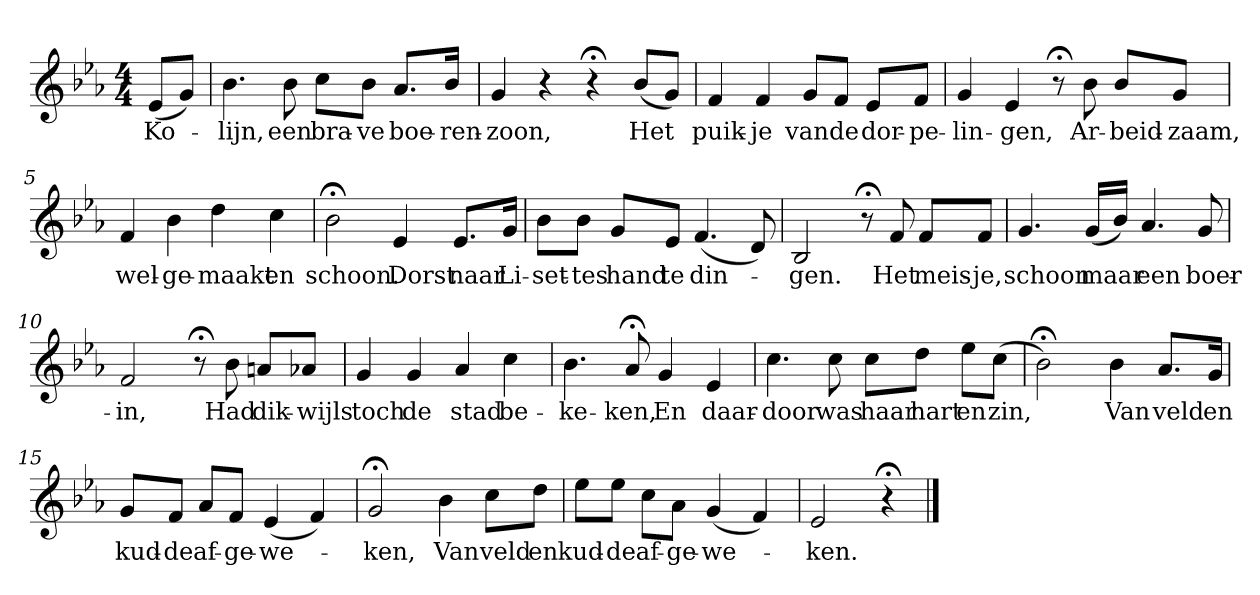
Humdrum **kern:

**kern	**text
*part1	*part1
*staff1	*staff1
*k[b-e-a-]	*
*E-:	*
*M4/4	*
*MM120	*
=	=
(8e-L	Ko-
8gJ)	.
=1	=1
4.b-	-lijn,
8b-	een
8ccL	bra-
8b-J	-ve
8.a-L	boe-
16b-Jk	-ren-
=2	=2
4g	-zoon,
4r	.
4r;<	.
(8b-L	Het
8gJ)	.
=3	=3
4f	puik-
4f	-je
8gL	van
8fJ	de
8e-L	dor-
8fJ	-pe-
=4	=4
4g	-lin-
4e-	-gen,
8r;<	.
8b-	Ar-
8b-L	-beid-
8gJ	-zaam,
=5	=5
4f	wel-
4b-	-ge-
4dd	-maakt
4cc	en
=6	=6
2b-;<	schoon.
4e-	Dorst
8.e-L	naar
16gJk	Li-
=7	=7
8b-L	-set-
8b-J	-tes
8gL	hand
8e-J	te
(4.f	din-
8d)	.
=8	=8
2B-	-gen.
8r;<	.
8f	Het
8fL	meis-
8fJ	-je,
=9	=9
4.g	schoon
(16gLL	maar
16b-JJ)	.
4.a-	een
8g	boer-
=10	=10
2f	-in,
8r;<	.
8b-	Had
8anL	dik-
8a-XJ	-wijls
=11	=11
4g	toch
4g	de
4a-	stad
4cc	be-
=12	=12
4.b-	-ke-
8a-;<	-ken,
4g	En
4e-	daar-
=13	=13
4.cc	-door
8cc	was
8ccL	haar
8ddJ	hart
8ee-L	en
(8ccJ	zin,
=14	=14
2b-;<)	.
4b-	Van
8.a-L	veld
16gJk	en
=15	=15
8gL	kud-
8fJ	-de
8a-L	af-
8fJ	-ge-
(4e-	-we-
4f)	.
=16	=16
2g;<	-ken,
4b-	Van
8ccL	veld
8ddJ	en
=17	=17
8ee-L	kud-
8ee-J	-de
8ccL	af-
8a-J	-ge-
(4g	-we-
4f)	.
=18	=18
2e-	-ken.
4r;<	.
==	==
*-	*-
